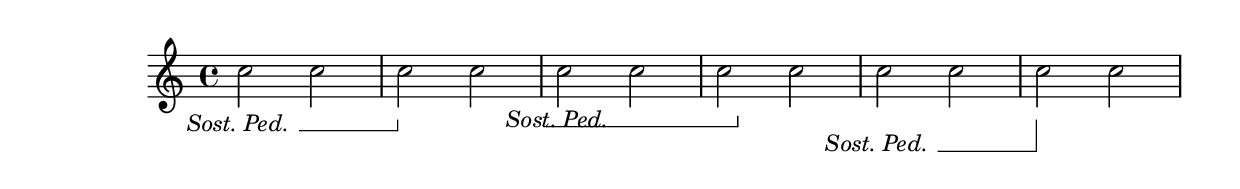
%% Do not edit this file; it is auto-generated from LSR http://lsr.dsi.unimi.it
%% This file is in the public domain.
\version "2.12.3"

\header {
  lsrtags = "keyboards, tweaks-and-overrides"

  texidoc = "
The appearance of pedal brackets may be altered in different ways.

"
  doctitle = "Fine-tuning pedal brackets"
} % begin verbatim

\paper { ragged-right = ##f }
\relative c'' {
  c2\sostenutoOn c
  c2\sostenutoOff c
  \once \override Staff.PianoPedalBracket #'shorten-pair = #'(-7 . -2)
  c2\sostenutoOn c
  c2\sostenutoOff c
  \once \override Staff.PianoPedalBracket #'edge-height = #'(0 . 3)
  c2\sostenutoOn c
  c2\sostenutoOff c
}
